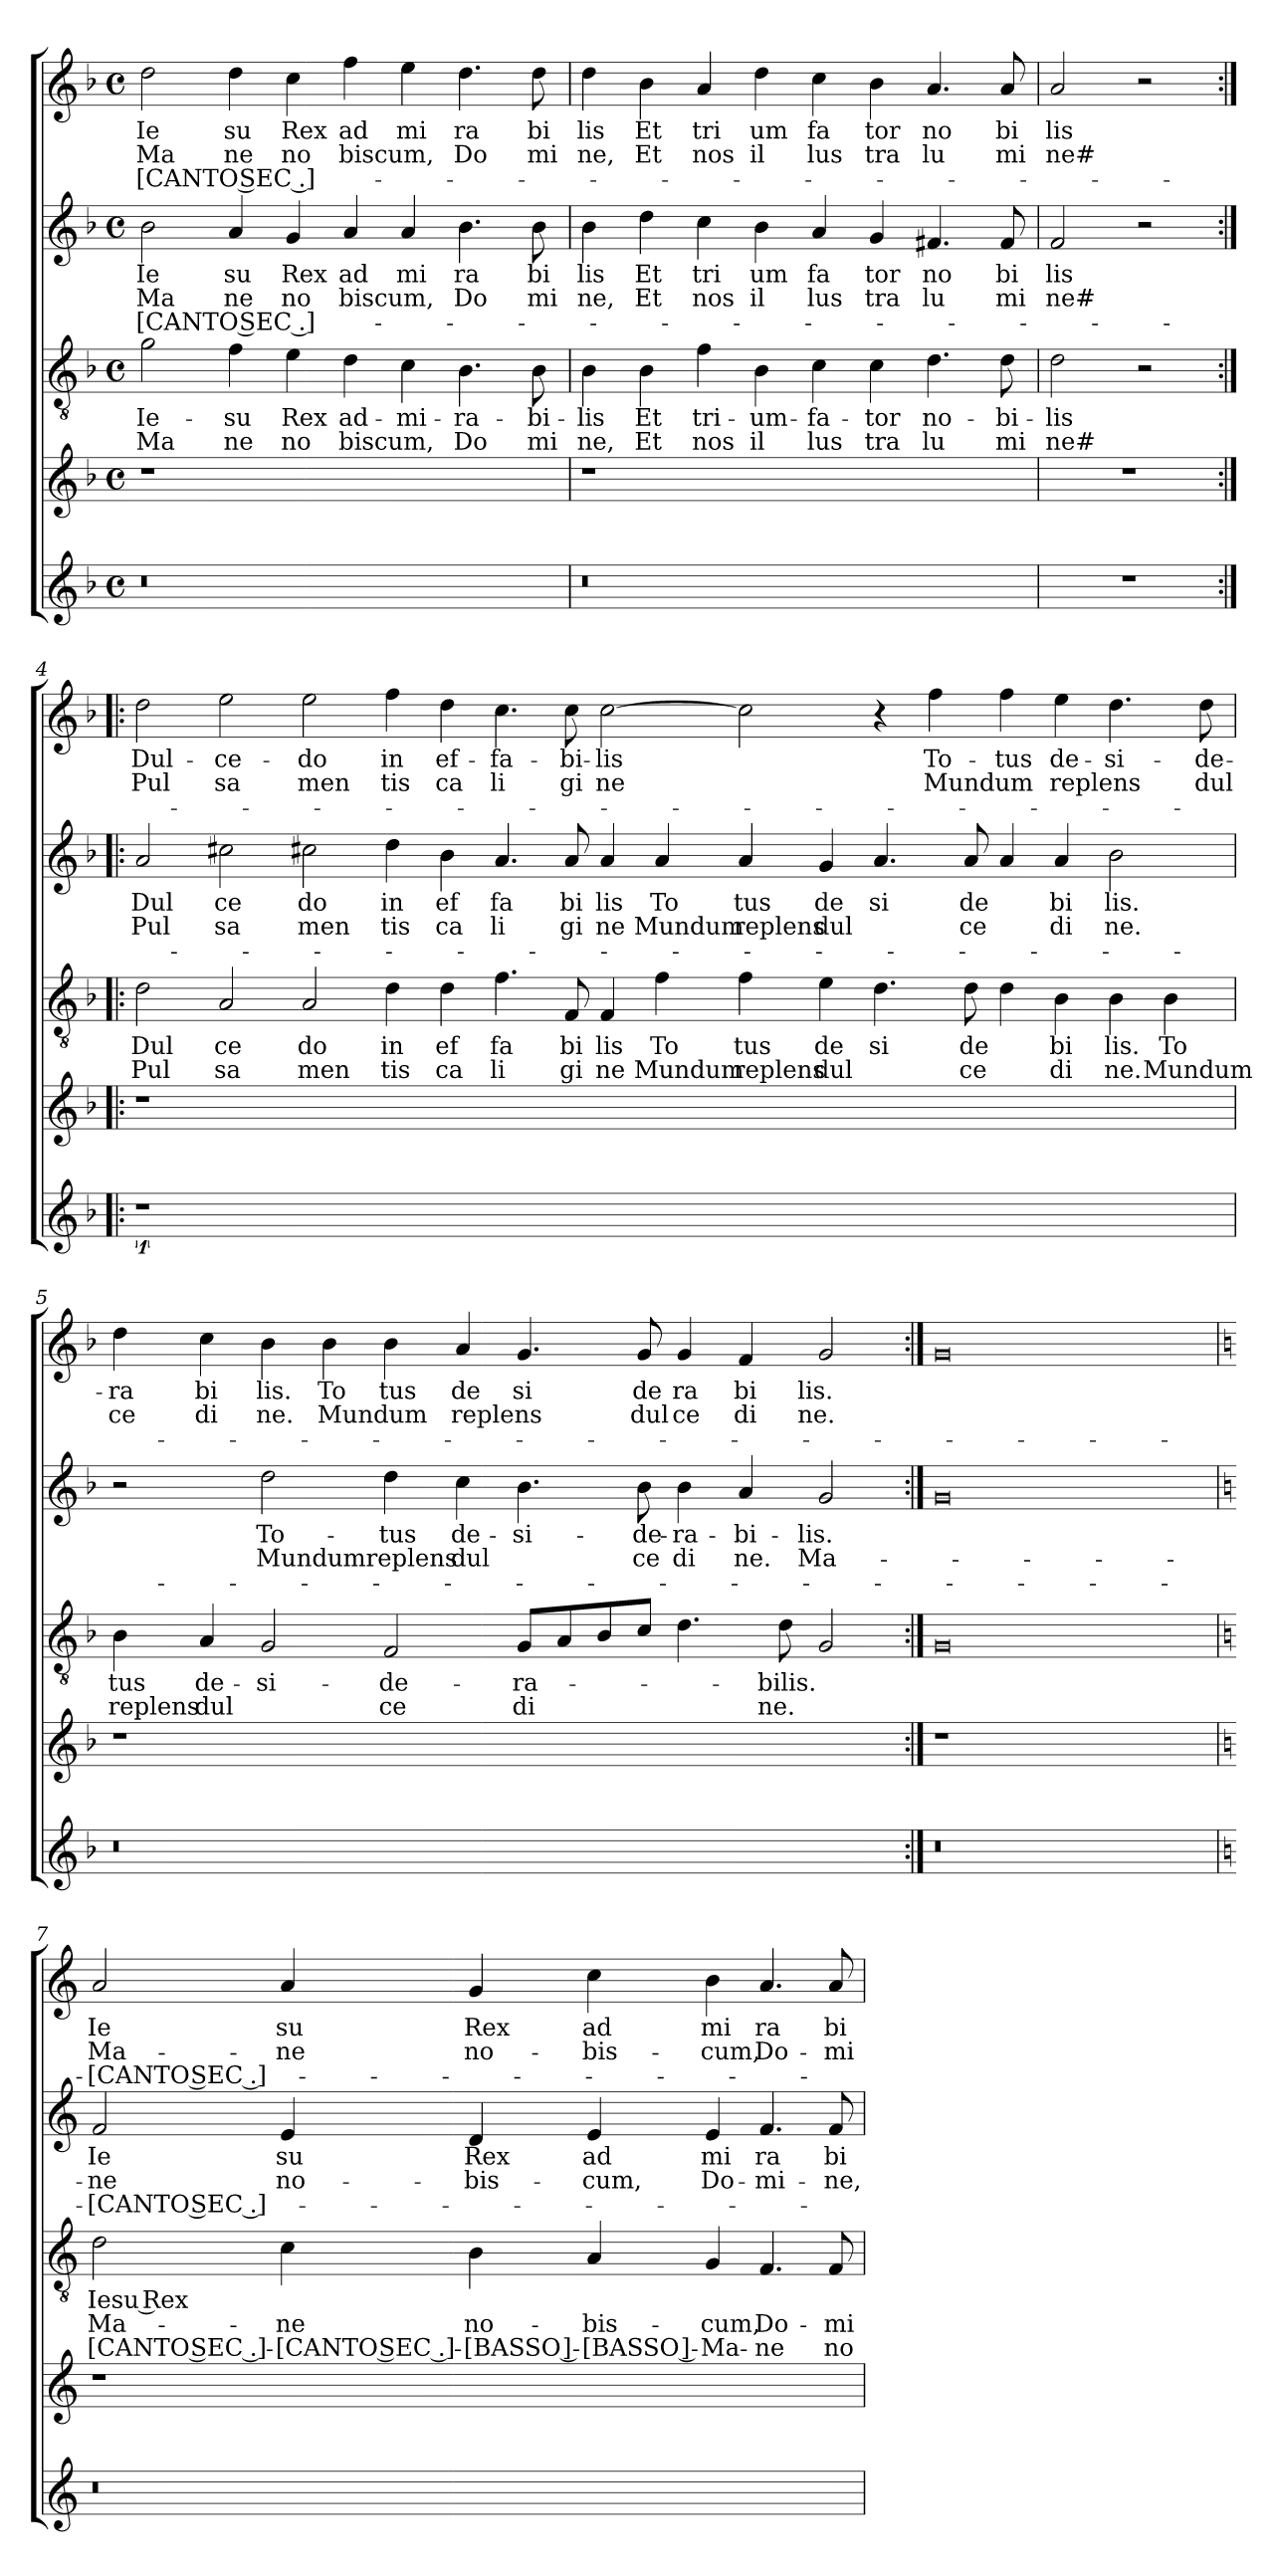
**kern	**kern	**kern	**text	**text	**text	**kern	**text	**text	**text	**kern	**text	**text	**text
*part4	*part4	*part3	*part3	*part3	*part3	*part2	*part2	*part2	*part2	*part1	*part1	*part1	*part1
*staff5	*staff4	*staff3	*staff3	*staff3	*staff3	*staff2	*staff2	*staff2	*staff2	*staff1	*staff1	*staff1	*staff1
*clefG2	*clefG2	*clefGv2	*	*	*	*clefG2	*	*	*	*clefG2	*	*	*
*k[b-]	*k[b-]	*k[b-]	*	*	*	*k[b-]	*	*	*	*k[b-]	*	*	*
*F:	*F:	*F:	*	*	*	*F:	*	*	*	*F:	*	*	*
*M4/4	*M4/4	*M4/4	*	*	*	*M4/4	*	*	*	*M4/4	*	*	*
*met(c)	*met(c)	*met(c)	*	*	*	*met(c)	*	*	*	*met(c)	*	*	*
=1	=1	=1	=1	=1	=1	=1	=1	=1	=1	=1	=1	=1	=1
!	!	!	!LO:LY:b	!LO:LY:b	!	!	!LO:LY:b	!LO:LY:b	!LO:LY:b	!	!LO:LY:b	!LO:LY:b	!LO:LY:b
0r	1r	2g\	Ie-	Ma	.	2b-\	Ie	Ma	[CANTO SEC .]-	2dd\	Ie	Ma	[CANTO SEC .]-
!	!	!	!LO:LY:b	!LO:LY:b	!	!	!LO:LY:b	!LO:LY:b	!	!	!LO:LY:b	!LO:LY:b	!
.	.	4f\	-su	ne	.	4a/	su	ne	.	4dd\	su	ne	.
!	!	!	!LO:LY:b	!LO:LY:b	!	!	!LO:LY:b	!LO:LY:b	!	!	!LO:LY:b	!LO:LY:b	!
.	.	4e\	Rex	no	.	4g/	Rex	no	.	4cc\	Rex	no	.
!	!	!	!LO:LY:b	!LO:LY:b	!	!	!LO:LY:b	!LO:LY:b	!	!	!LO:LY:b	!LO:LY:b	!
.	1ryy	4d\	ad-	biscum,	.	4a/	ad	biscum,	.	4ff\	ad	biscum,	.
!	!	!	!LO:LY:b	!	!	!	!LO:LY:b	!	!	!	!LO:LY:b	!	!
.	.	4c\	-mi-	.	.	4a/	mi	.	.	4ee\	mi	.	.
!	!	!	!LO:LY:b	!LO:LY:b	!	!	!LO:LY:b	!LO:LY:b	!	!	!LO:LY:b	!LO:LY:b	!
.	.	4.B-\	-ra-	Do	.	4.b-\	ra	Do	.	4.dd\	ra	Do	.
!	!	!	!LO:LY:b	!LO:LY:b	!	!	!LO:LY:b	!LO:LY:b	!	!	!LO:LY:b	!LO:LY:b	!
.	.	8B-\	-bi-	mi	.	8b-\	bi	mi	.	8dd\	bi	mi	.
=2	=2	=2	=2	=2	=2	=2	=2	=2	=2	=2	=2	=2	=2
!	!	!	!LO:LY:b	!LO:LY:b	!	!	!LO:LY:b	!LO:LY:b	!	!	!LO:LY:b	!LO:LY:b	!
0r	1r	4B-\	-lis	ne,	.	4b-\	lis	ne,	.	4dd\	lis	ne,	.
!	!	!	!LO:LY:b	!LO:LY:b	!	!	!LO:LY:b	!LO:LY:b	!	!	!LO:LY:b	!LO:LY:b	!
.	.	4B-\	Et	Et	.	4dd\	Et	Et	.	4b-\	Et	Et	.
!	!	!	!LO:LY:b	!LO:LY:b	!	!	!LO:LY:b	!LO:LY:b	!	!	!LO:LY:b	!LO:LY:b	!
.	.	4f\	tri-	nos	.	4cc\	tri	nos	.	4a/	tri	nos	.
!	!	!	!LO:LY:b	!LO:LY:b	!	!	!LO:LY:b	!LO:LY:b	!	!	!LO:LY:b	!LO:LY:b	!
.	.	4B-\	-um-	il	.	4b-\	um	il	.	4dd\	um	il	.
!	!	!	!LO:LY:b	!LO:LY:b	!	!	!LO:LY:b	!LO:LY:b	!	!	!LO:LY:b	!LO:LY:b	!
.	1ryy	4c\	-fa-	lus	.	4a/	fa	lus	.	4cc\	fa	lus	.
!	!	!	!LO:LY:b	!LO:LY:b	!	!	!LO:LY:b	!LO:LY:b	!	!	!LO:LY:b	!LO:LY:b	!
.	.	4c\	-tor	tra	.	4g/	tor	tra	.	4b-\	tor	tra	.
!	!	!	!LO:LY:b	!LO:LY:b	!	!	!LO:LY:b	!LO:LY:b	!	!	!LO:LY:b	!LO:LY:b	!
.	.	4.d\	no-	lu	.	4.f#X/	no	lu	.	4.a/	no	lu	.
!	!	!	!LO:LY:b	!LO:LY:b	!	!	!LO:LY:b	!LO:LY:b	!	!	!LO:LY:b	!LO:LY:b	!
.	.	8d\	-bi-	mi	.	8f#/	bi	mi	.	8a/	bi	mi	.
!!LO:LB:g=z
=3	=3	=3	=3	=3	=3	=3	=3	=3	=3	=3	=3	=3	=3
!	!	!	!LO:LY:b	!LO:LY:b	!	!	!LO:LY:b	!LO:LY:b	!	!	!LO:LY:b	!LO:LY:b	!
1r	1r	2d\	-lis	ne#	.	2f/	lis	ne#	.	2a/	lis	ne#	.
.	.	2r	.	.	.	2r	.	.	.	2r	.	.	.
=4:|!|:	=4:|!|:	=4:|!|:	=4:|!|:	=4:|!|:	=4:|!|:	=4:|!|:	=4:|!|:	=4:|!|:	=4:|!|:	=4:|!|:	=4:|!|:	=4:|!|:	=4:|!|:
!	!	!	!LO:LY:b	!LO:LY:b	!	!	!LO:LY:b	!LO:LY:b	!	!	!LO:LY:b	!LO:LY:b	!
1%5r	1r	2d\	Dul	Pul	.	2a/	Dul	Pul	.	2dd\	Dul-	Pul	.
!	!	!	!LO:LY:b	!LO:LY:b	!	!	!LO:LY:b	!LO:LY:b	!	!	!LO:LY:b	!LO:LY:b	!
.	.	2A/	ce	sa	.	2cc#X\	ce	sa	.	2ee\	-ce-	sa	.
!	!	!	!LO:LY:b	!LO:LY:b	!	!	!LO:LY:b	!LO:LY:b	!	!	!LO:LY:b	!LO:LY:b	!
.	00ryy	2A/	do	men	.	2cc#X\	do	men	.	2ee\	-do	men	.
!	!	!	!LO:LY:b	!LO:LY:b	!	!	!LO:LY:b	!LO:LY:b	!	!	!LO:LY:b	!LO:LY:b	!
.	.	4d\	in	tis	.	4dd\	in	tis	.	4ff\	in	tis	.
!	!	!	!LO:LY:b	!LO:LY:b	!	!	!LO:LY:b	!LO:LY:b	!	!	!LO:LY:b	!LO:LY:b	!
.	.	4d\	ef	ca	.	4b-\	ef	ca	.	4dd\	ef-	ca	.
!	!	!	!LO:LY:b	!LO:LY:b	!	!	!LO:LY:b	!LO:LY:b	!	!	!LO:LY:b	!LO:LY:b	!
.	.	4.f\	fa	li	.	4.a/	fa	li	.	4.cc\	-fa-	li	.
!	!	!	!LO:LY:b	!LO:LY:b	!	!	!LO:LY:b	!LO:LY:b	!	!	!LO:LY:b	!LO:LY:b	!
.	.	8F/	bi	gi	.	8a/	bi	gi	.	8cc\	-bi-	gi	.
!	!	!	!LO:LY:b	!LO:LY:b	!	!	!LO:LY:b	!LO:LY:b	!	!	!LO:LY:b	!LO:LY:b	!
.	.	4F/	lis	ne	.	4a/	lis	ne	.	[>2cc\	-lis	ne	.
!	!	!	!LO:LY:b	!LO:LY:b	!	!	!LO:LY:b	!LO:LY:b	!	!	!	!	!
.	.	4f\	To	Mundum	.	4a/	To	Mundum	.	.	.	.	.
!	!	!	!LO:LY:b	!LO:LY:b	!	!	!LO:LY:b	!LO:LY:b	!	!	!	!	!
.	.	4f\	tus	replens	.	4a/	tus	replens	.	2cc\]	.	.	.
!	!	!	!LO:LY:b	!LO:LY:b	!	!	!LO:LY:b	!LO:LY:b	!	!	!	!	!
.	.	4e\	de	dul	.	4g/	de	dul	.	.	.	.	.
!	!	!	!LO:LY:b	!	!	!	!LO:LY:b	!	!	!	!	!	!
.	.	4.d\	si	.	.	4.a/	si	.	.	4r	.	.	.
!	!	!	!	!	!	!	!	!	!	!	!LO:LY:b	!LO:LY:b	!
.	.	.	.	.	.	.	.	.	.	4ff\	To-	Mundum	.
!	!	!	!LO:LY:b	!LO:LY:b	!	!	!LO:LY:b	!LO:LY:b	!	!	!	!	!
.	.	8d\	de	ce	.	8a/	de	ce	.	.	.	.	.
!	!	!	!	!	!	!	!	!	!	!	!LO:LY:b	!	!
.	.	4d\	.	.	.	4a/	.	.	.	4ff\	-tus	.	.
!	!	!	!LO:LY:b	!LO:LY:b	!	!	!LO:LY:b	!LO:LY:b	!	!	!LO:LY:b	!LO:LY:b	!
.	.	4B-\	bi	di	.	4a/	bi	di	.	4ee\	de-	replens	.
!	!	!	!LO:LY:b	!LO:LY:b	!	!	!LO:LY:b	!LO:LY:b	!	!	!LO:LY:b	!	!
.	.	4B-\	lis.	ne.	.	2b-\	lis.	ne.	.	4.dd\	-si-	.	.
!	!	!	!LO:LY:b	!LO:LY:b	!	!	!	!	!	!	!	!	!
.	.	4B-\	To	Mundum	.	.	.	.	.	.	.	.	.
!	!	!	!	!	!	!	!	!	!	!	!LO:LY:b	!LO:LY:b	!
.	.	.	.	.	.	.	.	.	.	8dd\	-de-	dul	.
!!LO:LB:g=z
=5	=5	=5	=5	=5	=5	=5	=5	=5	=5	=5	=5	=5	=5
!	!	!	!LO:LY:b	!LO:LY:b	!	!	!	!	!	!	!LO:LY:b	!LO:LY:b	!
0.r	1r	4B-\	tus	replens	.	2r	.	.	.	4dd\	-ra	ce	.
!	!	!	!LO:LY:b	!LO:LY:b	!	!	!	!	!	!	!LO:LY:b	!LO:LY:b	!
.	.	4A/	de-	dul	.	.	.	.	.	4cc\	bi	di	.
!	!	!	!LO:LY:b	!	!	!	!LO:LY:b	!LO:LY:b	!	!	!LO:LY:b	!LO:LY:b	!
.	.	2G/	-si-	.	.	2dd\	To-	Mundum	.	4b-\	lis.	ne.	.
!	!	!	!	!	!	!	!	!	!	!	!LO:LY:b	!LO:LY:b	!
.	.	.	.	.	.	.	.	.	.	4b-\	To	Mundum	.
!	!	!	!LO:LY:b	!LO:LY:b	!	!	!LO:LY:b	!LO:LY:b	!	!	!LO:LY:b	!	!
.	0ryy	2F/	-de-	ce	.	4dd\	-tus	replens	.	4b-\	tus	.	.
!	!	!	!	!	!	!	!LO:LY:b	!LO:LY:b	!	!	!LO:LY:b	!LO:LY:b	!
.	.	.	.	.	.	4cc\	de-	dul	.	4a/	de	replens	.
!	!	!	!LO:LY:b	!LO:LY:b	!	!	!LO:LY:b	!	!	!	!LO:LY:b	!	!
.	.	8G/L	-ra-	di	.	4.b-\	-si-	.	.	4.g/	si	.	.
.	.	8A/	.	.	.	.	.	.	.	.	.	.	.
.	.	8B-/	.	.	.	.	.	.	.	.	.	.	.
!	!	!	!	!	!	!	!LO:LY:b	!LO:LY:b	!	!	!LO:LY:b	!LO:LY:b	!
.	.	8c/J	.	.	.	8b-\	-de-	ce	.	8g/	de	dul	.
!	!	!	!	!	!	!	!LO:LY:b	!LO:LY:b	!	!	!LO:LY:b	!LO:LY:b	!
.	.	4.d\	.	.	.	4b-\	-ra-	di	.	4g/	ra	ce	.
!	!	!	!	!	!	!	!LO:LY:b	!LO:LY:b	!	!	!LO:LY:b	!LO:LY:b	!
.	.	.	.	.	.	4a/	-bi-	ne.	.	4f/	bi	di	.
!	!	!	!LO:LY:b	!LO:LY:b	!	!	!	!	!	!	!	!	!
.	.	8d\	-bilis.	ne.	.	.	.	.	.	.	.	.	.
!	!	!	!	!	!	!	!LO:LY:b	!LO:LY:b	!	!	!LO:LY:b	!LO:LY:b	!
.	.	2G/	.	.	.	2g/	-lis.	Ma-	.	2g/	lis.	ne.	.
=6:|!	=6:|!	=6:|!	=6:|!	=6:|!	=6:|!	=6:|!	=6:|!	=6:|!	=6:|!	=6:|!	=6:|!	=6:|!	=6:|!
0r	1r	0G	.	.	.	0g	.	.	.	0g	.	.	.
.	1ryy	.	.	.	.	.	.	.	.	.	.	.	.
!!LO:PB:g=z
=7	=7	=7	=7	=7	=7	=7	=7	=7	=7	=7	=7	=7	=7
*k[]	*k[]	*k[]	*	*	*	*k[]	*	*	*	*k[]	*	*	*
*C:	*C:	*C:	*	*	*	*C:	*	*	*	*C:	*	*	*
!	!	!	!LO:LY:b:rj	!LO:LY:b:rj	!LO:LY:b:rj	!	!LO:LY:b	!LO:LY:b	!LO:LY:b	!	!LO:LY:b	!LO:LY:b	!LO:LY:b
0r	1r	2d\	Iesu Rex	Ma-	[CANTO SEC .]-	2f/	Ie	-ne	-[CANTO SEC .]-	2a/	Ie	Ma-	-[CANTO SEC .]-
!	!	!	!	!LO:LY:b	!LO:LY:b	!	!LO:LY:b	!LO:LY:b	!	!	!LO:LY:b	!LO:LY:b	!
.	.	4c\	.	-ne	-[CANTO SEC .]-	4e/	su	no-	.	4a/	su	-ne	.
!	!	!	!	!LO:LY:b	!LO:LY:b	!	!LO:LY:b	!LO:LY:b	!	!	!LO:LY:b	!LO:LY:b	!
.	.	4B\	.	no-	-[BASSO ]-	4d/	Rex	-bis-	.	4g/	Rex	no-	.
!	!	!	!	!LO:LY:b	!LO:LY:b	!	!LO:LY:b	!LO:LY:b	!	!	!LO:LY:b	!LO:LY:b	!
.	1ryy	4A/	.	-bis-	-[BASSO ]-	4e/	ad	-cum,	.	4cc\	ad	-bis-	.
!	!	!	!	!LO:LY:b	!LO:LY:b	!	!LO:LY:b	!LO:LY:b	!	!	!LO:LY:b	!LO:LY:b	!
.	.	4G/	.	-cum,	-Ma-	4e/	mi	Do-	.	4b\	mi	-cum,	.
!	!	!	!	!LO:LY:b	!LO:LY:b	!	!LO:LY:b	!LO:LY:b	!	!	!LO:LY:b	!LO:LY:b	!
.	.	4.F/	.	Do-	-ne	4.f/	ra	-mi-	.	4.a/	ra	Do-	.
!	!	!	!	!LO:LY:b	!LO:LY:b	!	!LO:LY:b	!LO:LY:b	!	!	!LO:LY:b	!LO:LY:b	!
.	.	8F/	.	-mi-	no-	8f/	bi	-ne,	.	8a/	bi	-mi-	.
=	=	=	=	=	=	=	=	=	=	=	=	=	=
*-	*-	*-	*-	*-	*-	*-	*-	*-	*-	*-	*-	*-	*-
